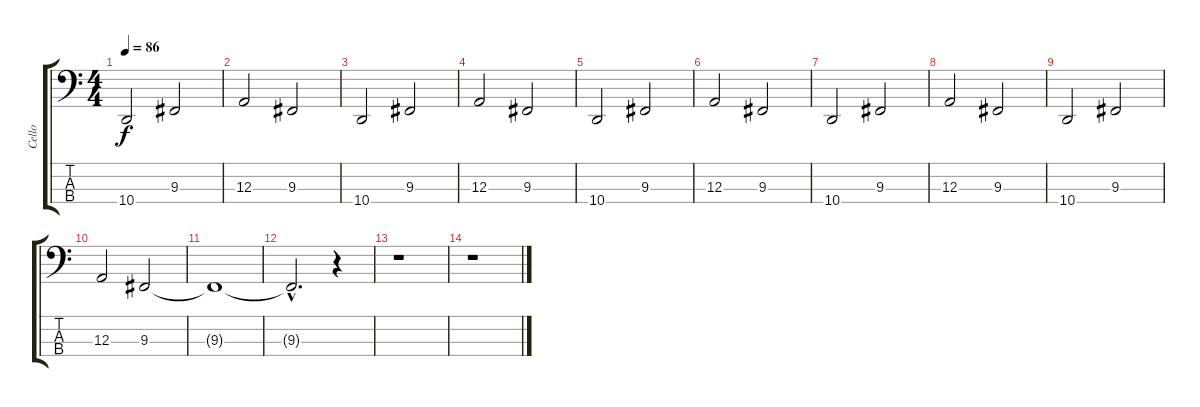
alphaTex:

\track ("Cello" "Cello") {instrument cello}
\staff {score tabs}
\tuning (G2 D2 A1 E1) {hide}
\ts (4 4)
\tempo 86
\clef f4
\ks c
10.4.2{dy f} 9.3.2 |
12.3.2 9.3.2 |
10.4.2 9.3.2 |
12.3.2 9.3.2 |
10.4.2 9.3.2 |
12.3.2 9.3.2 |
10.4.2 9.3.2 |
12.3.2 9.3.2 |
10.4.2 9.3.2 |
12.3.2 9.3.2 |
9.3{t}.1 |
9.3{hac t}.2{d} r.4 |
r.1 |
r.1
